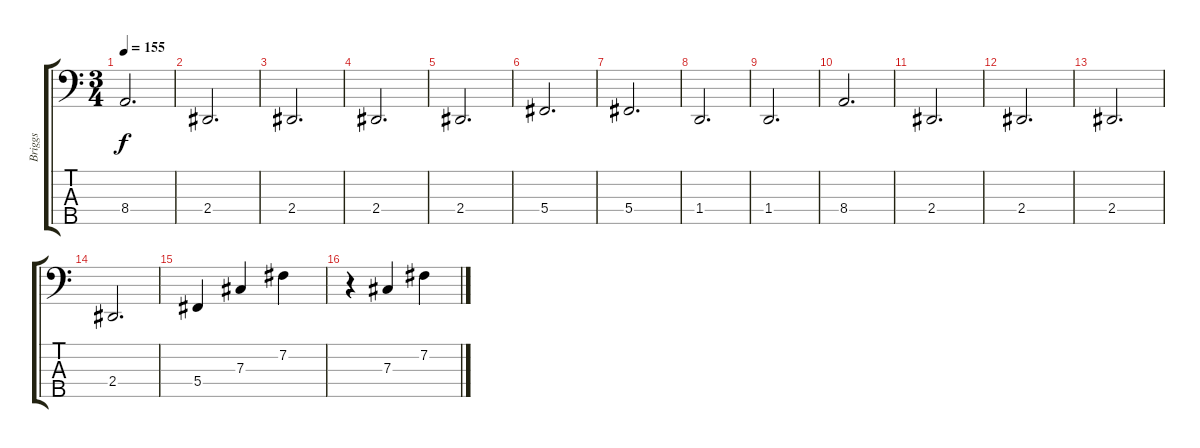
\track ("Briggs" "Briggs") {instrument electricbassfinger}
\staff {score tabs}
\tuning (E2 B1 Gb1 Db1 Ab0) {hide}
\ts (3 4)
\tempo 155
\clef f4
\ks c
8.4.2{d dy f} |
2.4.2{d} |
2.4.2{d} |
2.4.2{d} |
2.4.2{d} |
5.4.2{d} |
5.4.2{d} |
1.4.2{d} |
1.4.2{d} |
8.4.2{d} |
2.4.2{d} |
2.4.2{d} |
2.4.2{d} |
2.4.2{d} |
5.4.4{volume 12} 7.3.4 7.2.4 |
r.4 7.3.4 7.2.4
